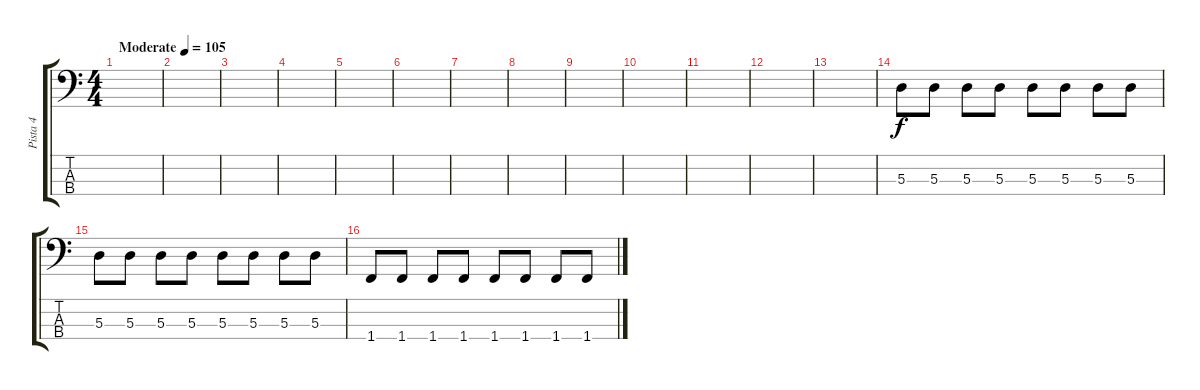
\track ("Pista 4" "Pista 4") {instrument electricbassfinger}
\staff {score tabs}
\tuning (G2 D2 A1 E1) {hide}
\ts (4 4)
\tempo (105 "Moderate")
\clef f4
\ks c
|
|
|
|
|
|
|
|
|
|
|
|
|
5.3.8 5.3.8 5.3.8 5.3.8 5.3.8 5.3.8 5.3.8 5.3.8 |
5.3.8 5.3.8 5.3.8 5.3.8 5.3.8 5.3.8 5.3.8 5.3.8 |
1.4.8 1.4.8 1.4.8 1.4.8 1.4.8 1.4.8 1.4.8 1.4.8
